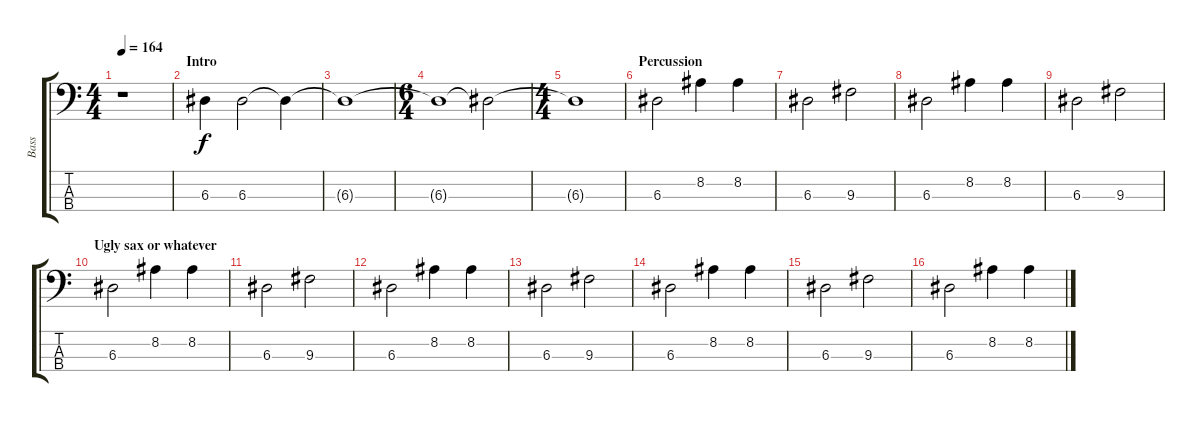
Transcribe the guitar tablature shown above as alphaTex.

\track ("Bass" "Bass") {instrument electricbassfinger}
\staff {score tabs}
\tuning (G2 D2 A1 E1) {hide}
\ts (4 4)
\tempo 164
\clef f4
\ks c
r.1{dy f instrument electricbassfinger} |
\section ("" "Intro")
6.3.4 6.3.2 6.3{t}.4 |
6.3{t}.1 |
\ts (6 4)
6.3{t}.1 6.3{t}.2 |
\ts (4 4)
6.3{t}.1 |
\section ("" "Percussion")
6.3.2 8.2.4 8.2.4 |
6.3.2 9.3.2 |
6.3.2 8.2.4 8.2.4 |
6.3.2 9.3.2 |
\section ("" "Ugly sax or whatever")
6.3.2 8.2.4 8.2.4 |
6.3.2 9.3.2 |
6.3.2 8.2.4 8.2.4 |
6.3.2 9.3.2 |
6.3.2 8.2.4 8.2.4 |
6.3.2 9.3.2 |
6.3.2 8.2.4 8.2.4
